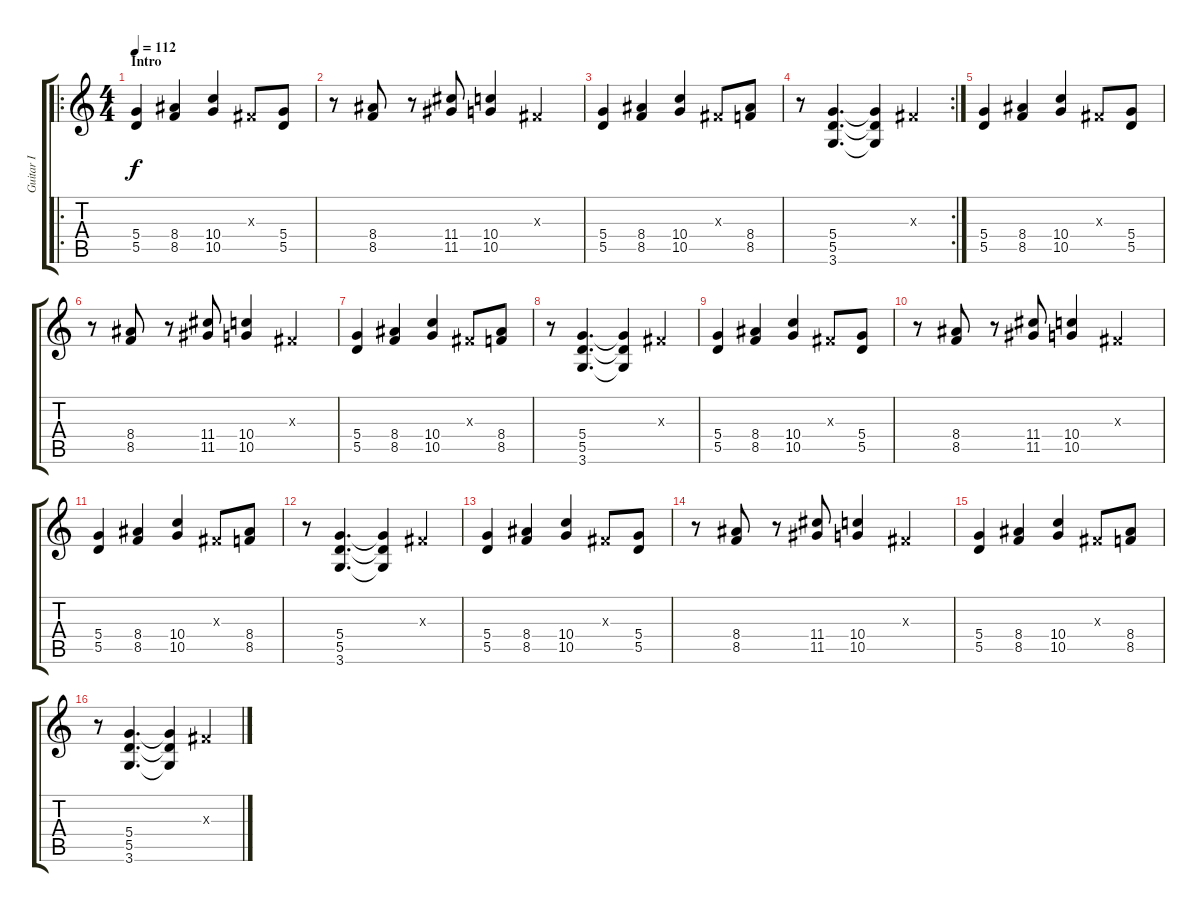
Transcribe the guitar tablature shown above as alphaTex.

\track ("Guitar I" "Guitar I") {instrument overdrivenguitar}
\staff {score tabs}
\tuning (E4 B3 G3 D3 A2 E2) {hide}
\ro
\ts (4 4)
\section ("" "Intro")
\tempo 112
\clef g2
\ks c
(5.4 5.5).4{dy f instrument overdrivenguitar} (8.4 8.5).4 (10.4 10.5).4 -1.3{x}.8 (5.4 5.5).8 |
r.8 (8.4 8.5).8 r.8 (11.4 11.5).8 (10.4 10.5).4 -1.3{x}.4 |
(5.4 5.5).4 (8.4 8.5).4 (10.4 10.5).4 -1.3{x}.8 (8.4 8.5).8 |
\rc 2
r.8 (5.4 5.5 3.6).4{d} (5.4{t} 5.5{t} 3.6{t}).4 -1.3{x}.4 |
(5.4 5.5).4 (8.4 8.5).4 (10.4 10.5).4 -1.3{x}.8 (5.4 5.5).8 |
r.8 (8.4 8.5).8 r.8 (11.4 11.5).8 (10.4 10.5).4 -1.3{x}.4 |
(5.4 5.5).4 (8.4 8.5).4 (10.4 10.5).4 -1.3{x}.8 (8.4 8.5).8 |
r.8 (5.4 5.5 3.6).4{d} (5.4{t} 5.5{t} 3.6{t}).4 -1.3{x}.4 |
(5.4 5.5).4 (8.4 8.5).4 (10.4 10.5).4 -1.3{x}.8 (5.4 5.5).8 |
r.8 (8.4 8.5).8 r.8 (11.4 11.5).8 (10.4 10.5).4 -1.3{x}.4 |
(5.4 5.5).4 (8.4 8.5).4 (10.4 10.5).4 -1.3{x}.8 (8.4 8.5).8 |
r.8 (5.4 5.5 3.6).4{d} (5.4{t} 5.5{t} 3.6{t}).4 -1.3{x}.4 |
(5.4 5.5).4 (8.4 8.5).4 (10.4 10.5).4 -1.3{x}.8 (5.4 5.5).8 |
r.8 (8.4 8.5).8 r.8 (11.4 11.5).8 (10.4 10.5).4 -1.3{x}.4 |
(5.4 5.5).4 (8.4 8.5).4 (10.4 10.5).4 -1.3{x}.8 (8.4 8.5).8 |
r.8 (5.4 5.5 3.6).4{d} (5.4{t} 5.5{t} 3.6{t}).4 -1.3{x}.4
